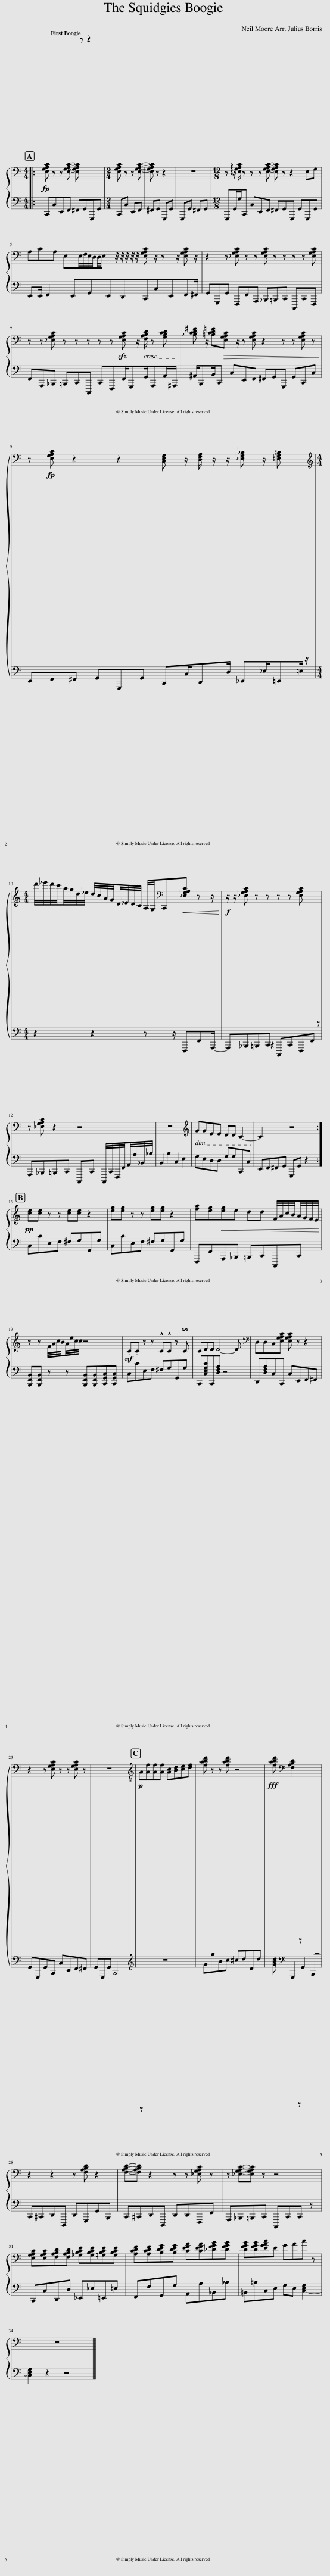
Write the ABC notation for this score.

X:1
%%score { 1 | 2 }
L:1/8
M:4/4
I:linebreak $
K:C
V:1 bass
V:2 bass
V:1
|: [E,G,A,C] z z [E,G,A,C]- [E,G,A,C] z z2 |[M:2/4] [E,G,A,C] z z [E,G,A,C]- | [E,G,A,C] z z2 | z4 |[M:12/8] z z/ !arpeggio![E,G,A,C]/ z z z [E,G,A,C]- [E,G,A,C] z z2 E,G, |$ %5
 A,CA, E,E,/4F,/4E,/4D,/4D,/4E, z/4 z/4 z/4 z/4 z/4 [E,G,A,C] z/ z z/ [E,G,A,C] z/ | z2 z [_E,G,A,C] z z [E,G,A,C] z z z z [E,G,A,C] |$ z z [_E,G,A,C] z z z z z!sfz! [E,G,A,C] z/ [F,A,B,D]/ z [G,B,CD] | [_B,CD^F] z/ [=B,CD=F]!>(![E,G,A,C] z/ z [E,G,A,C] z2 z z [E,G,A,C] z!>)! |$ z [E,G,A,C] z2 z2 [C,E,G,] z/ [D,F,A,]/ z/ z/ [_E,G,_B,] z/ [=E,G,=B,] z/ |$ %10
[M:4/4][K:treble] d'/4_e'/4d'/4c'/4a/4g/4d/4_e/4 d/4c/4A/4G/4D/4_E/4D/4C/4 A,/4G,/4[K:bass]C,,!<(![_E,G,A,C] z z/!<)! |!f! z/ z/ [_E,G,A,C] z z z z [E,G,A,C] z |$ z [_E,G,A,C] z2 z4 | z8 |[K:treble] GGEE DD C2- | %15
 C2 z2 z4 :|$!pp! [ce][ce] z z [ce][ce] z2 | [eg][eg] z z [eg][eg] z2 | [fa][eg]!<(![eg]e dd F/4A/4c/4B/4A/4G/4F/4E/4!<)! |$ z z F/4A/4c/4B/4A/4e/4c/4c/4 z4 | %20
!mf! .C.C z z !^!C!^!C z !invertedturn!C | CDD D4- D |[K:bass] D,D,C,[E,G,A,C] [E,G,A,C] z z2 |$ z2 z [E,G,A,C] z z [E,G,A,C] z | z8 | %25
[K:treble]!p! A[Af][Af][Af] [Ac][Bd][ce][df] | [fabd'] z z [fabd'] z4 |!fff! [fabd'][K:bass] z [F,A,B,D]2 z4 |$ z2 z2 z [F,A,B,D] z2 | [F,A,B,D]-[F,A,B,D] z2 z z [_E,G,A,C] z | %30
 z [_E,G,A,C]-[E,G,A,C] z z4 |$ [E,G,A,C][E,G,A,C][F,A,B,D][F,A,B,D] [_G,B,CE][G,B,CE][=G,B,CE][G,B,CE] | [A,CDF][A,CDF][B,DEG][B,DEG] [CEFA][CEFA][_DFGB][DFGB] | [DFGB][DFGB][EGAc]E GAc z |$ z8 |] %35
V:2
|: C,,C,E,,F,, ^F,,G,,G,,,G,, |[M:2/4] C,,C, E,,F,, | ^F,,G,, G,,,G,, | G,,,G,, ^F,,G,, |[M:12/8] G,,,G,,/G,/C,, C,E,,F,, ^F,,G,,G,,, G,,G,,,G,, |$ %5
 E,,E,,/ F,,2 E,,G,,E,,D,,C,,C,E,,F,,^F,,/ | G,,G,,,G,, F,,,F,,A,,, _B,,,=B,,,C,, C,,,C,,F,,, |$ F,,A,,,_B,,, =B,,,C,,C,,, C,,F,,,F,,/G,,,G,,/A,,,A,,/^A,,,/ | ^A,,/B,,,B,,/C,, C,E,,F,, ^F,,G,,G,,, G,,C,,C, |$ E,,F,,^F,, G,,G,,,G,, C,,C,/D,,D,/ _E,,_E,/=E,,=E,/ |$ %10
[M:4/4] z2 z2 z z/ F,,,F,,A,,,/- | A,,,_B,,,=B,,,C,, C,,,C,,F,,,F,, |$ A,,,_B,,,=B,,,C,, C,,,C,, C,,,/4C,,/4F,,,/4F,,/4A,,/4A,/4_B,,/4_B,/4 | B,,2 B,2 C,2 E,2 | G,E,D,D, G,G,C,,C, | %15
 E,,F,,^F,,G,, G,,,G,, z2 :|$ C,CE,F, ^F,G,G,,G, | C,CE,F, ^F,G,G,,G, | F,,,F,,A,,,_B,,, =B,,,C,,C,,,C,, |$ [B,,,F,,B,,][B,,,F,,B,,] z z [B,,,F,,B,,][B,,,F,,B,,][C,,G,,C,][C,,G,,C,] | %20
 C,CE,F, ^F,G,G,,G, | C,,[C,E,G,C]C,,[D,F,A,] z4 | D,,[D,F,A,]C,C,, C,E,,F,,^F,, |$ G,,G,,,G,,C,, C,E,,F,,^F,, | G,,G,,,G,, C,,4 z | %25
[K:treble] z8 | GgBc ^cdDd | [GBd][K:bass] z G,,,2 G,,2 B,,,2 |$ C,,^C,,D,,D,,, D,,G,,,G,,B,,, | C,,^C,,D,,D,,, D,,D,,F,,,F,, | %30
 A,,,_B,,,=B,,,C,, C,,,C,,C,, z |$ C,,C,D,,D, _E,,_E,=E,,=E, | F,,F,G,,G, A,,A,_B,,_B, | =B,,=B,C,E, G,E, [C,-E,G,]2 |$ [C,E,G,]2 z2 z4 |] %35
